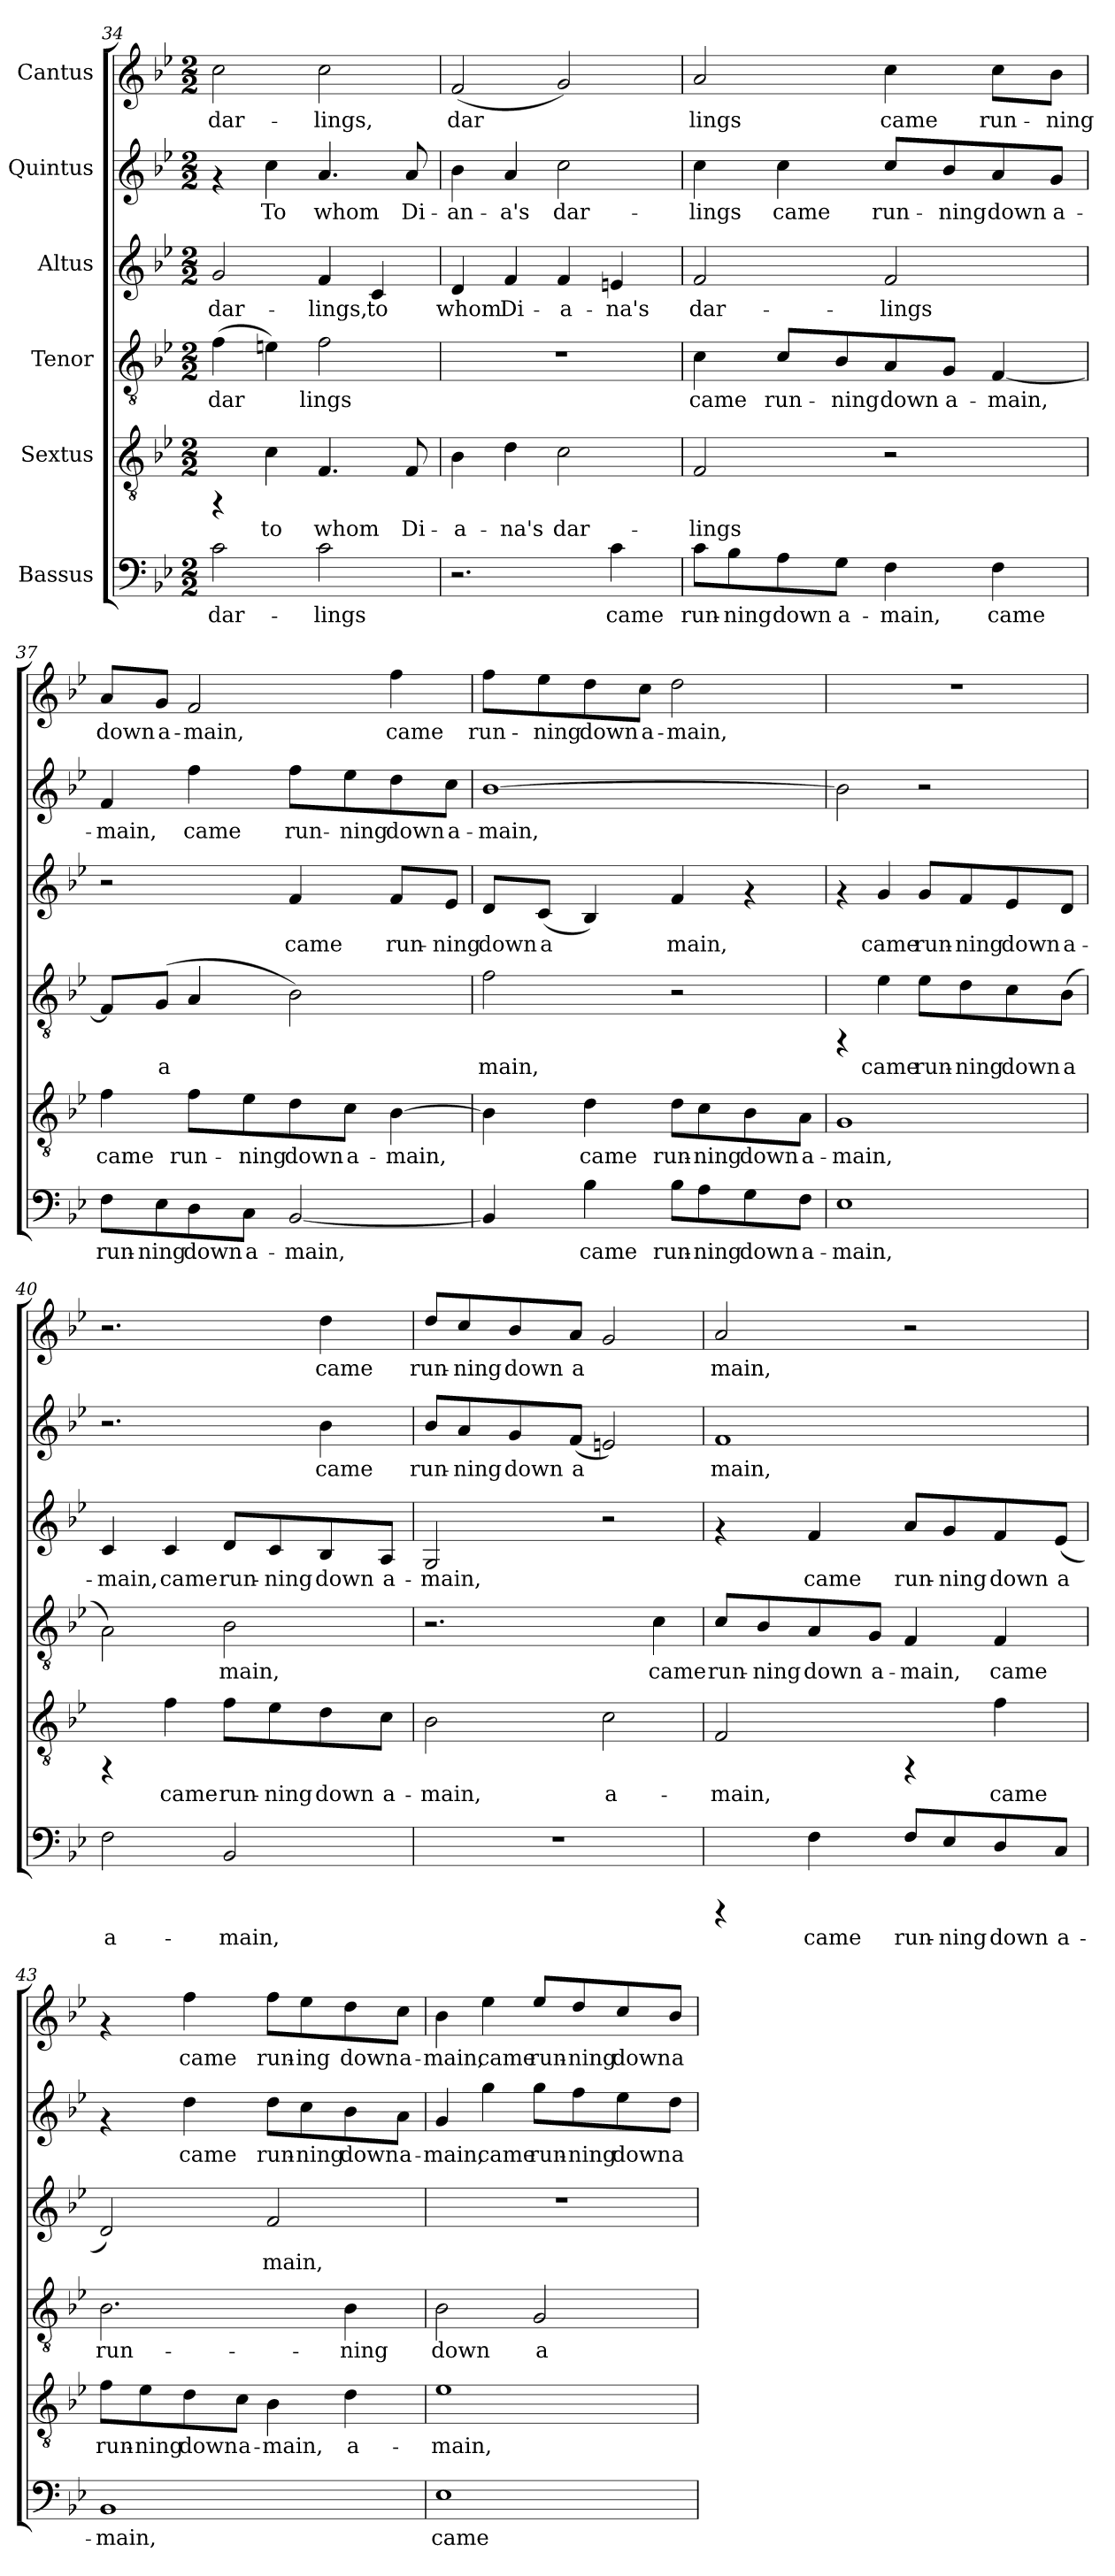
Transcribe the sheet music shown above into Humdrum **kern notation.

**kern	**text	**kern	**text	**kern	**text	**kern	**text	**kern	**text	**kern	**text
*part6	*part6	*part5	*part5	*part4	*part4	*part3	*part3	*part2	*part2	*part1	*part1
*staff6	*staff6	*staff5	*staff5	*staff4	*staff4	*staff3	*staff3	*staff2	*staff2	*staff1	*staff1
*I"Bassus	*	*I"Sextus	*	*I"Tenor	*	*I"Altus	*	*I"Quintus	*	*I"Cantus	*
!!LO:LB:g=z
*clefF4	*	*clefGv2	*	*clefGv2	*	*clefG2	*	*clefG2	*	*clefG2	*
*k[b-e-]	*	*k[b-e-]	*	*k[b-e-]	*	*k[b-e-]	*	*k[b-e-]	*	*k[b-e-]	*
*B-:	*	*B-:	*	*B-:	*	*B-:	*	*B-:	*	*B-:	*
*M2/2	*	*M2/2	*	*M2/2	*	*M2/2	*	*M2/2	*	*M2/2	*
=34	=34	=34	=34	=34	=34	=34	=34	=34	=34	=34	=34
!	!LO:LY:b:cj	!	!	!	!LO:LY:b:cj	!	!LO:LY:b:cj	!	!	!	!LO:LY:b:cj
2c\	dar-	4rFF	.	(>4f\	dar-	2g/	dar-	4rf	.	2cc\	dar-
!	!	!	!LO:LY:b:cj	!	!LO:LY:b:cj	!	!	!	!LO:LY:b:cj	!	!
.	.	4c\	to	4en\)	-	.	.	4cc\	To	.	.
!	!LO:LY:b:cj	!	!LO:LY:b:cj	!	!LO:LY:b:cj	!	!LO:LY:b:cj	!	!LO:LY:b:cj	!	!LO:LY:b:cj
2c\	-lings	4.F/	whom	2f\	lings	4f/	-lings,	4.a/	whom	2cc\	-lings,
!	!	!	!	!	!	!	!LO:LY:b:cj	!	!	!	!
.	.	.	.	.	.	4c/	to	.	.	.	.
!	!	!	!LO:LY:b:cj	!	!	!	!	!	!LO:LY:b:cj	!	!
.	.	8F/	Di-	.	.	.	.	8a/	Di-	.	.
=35	=35	=35	=35	=35	=35	=35	=35	=35	=35	=35	=35
!	!	!	!LO:LY:b:cj	!	!	!	!LO:LY:b:cj	!	!LO:LY:b:cj	!	!LO:LY:b:cj
2.r	.	4B-\	-a-	1r	.	4d/	whom	4b-\	-an-	(<2f/	dar-
!	!	!	!LO:LY:b:cj	!	!	!	!LO:LY:b:cj	!	!LO:LY:b:cj	!	!
.	.	4d\	-na's	.	.	4f/	Di-	4a/	-a's	.	.
!	!	!	!LO:LY:b:cj	!	!	!	!LO:LY:b:cj	!	!LO:LY:b:cj	!	!LO:LY:b:cj
.	.	2c\	dar-	.	.	4f/	-a-	2cc\	dar-	2g/)	--
!	!LO:LY:b:cj	!	!	!	!	!	!LO:LY:b:cj	!	!	!	!
4c\	came	.	.	.	.	4en/	-na's	.	.	.	.
=36	=36	=36	=36	=36	=36	=36	=36	=36	=36	=36	=36
!	!LO:LY:b:cj	!	!LO:LY:b:cj	!	!LO:LY:b:cj	!	!LO:LY:b:cj	!	!LO:LY:b:cj	!	!LO:LY:b:cj
8c\L	run-	2F/	-lings	4c\	came	2f/	dar-	4cc\	-lings	2a/	-lings
!	!LO:LY:b:cj	!	!	!	!	!	!	!	!	!	!
8B-\	-ning	.	.	.	.	.	.	.	.	.	.
!	!LO:LY:b:cj	!	!	!	!LO:LY:b:cj	!	!	!	!LO:LY:b:cj	!	!
8A\	down	.	.	8c/L	run-	.	.	4cc\	came	.	.
!	!LO:LY:b:cj	!	!	!	!LO:LY:b:cj	!	!	!	!	!	!
8G\J	a-	.	.	8B-/	-ning	.	.	.	.	.	.
!	!LO:LY:b:cj	!	!	!	!LO:LY:b:cj	!	!LO:LY:b:cj	!	!LO:LY:b:cj	!	!LO:LY:b:cj
4F\	-main,	2r	.	8A/	down	2f/	-lings	8cc/L	run-	4cc\	came
!	!	!	!	!	!LO:LY:b:cj	!	!	!	!LO:LY:b:cj	!	!
.	.	.	.	8G/J	a-	.	.	8b-/	-ning	.	.
!	!LO:LY:b:cj	!	!	!	!LO:LY:b:cj	!	!	!	!LO:LY:b:cj	!	!LO:LY:b:cj
4F\	came	.	.	[<4F/	-main,	.	.	8a/	down	8cc\L	run-
!	!	!	!	!	!	!	!	!	!LO:LY:b:cj	!	!LO:LY:b:cj
.	.	.	.	.	.	.	.	8g/J	a-	8b-\J	-ning
!!LO:PB:g=z
=37	=37	=37	=37	=37	=37	=37	=37	=37	=37	=37	=37
!	!LO:LY:b:cj	!	!LO:LY:b:cj	!	!LO:LY:b:cj	!	!	!	!LO:LY:b:cj	!	!LO:LY:b:cj
8F\L	run-	4f\	came	8F/L]	.	2r	.	4f/	-main,	8a/L	down
!	!LO:LY:b:cj	!	!	!	!LO:LY:b:cj	!	!	!	!	!	!LO:LY:b:cj
8E-\	-ning	.	.	(<8G/J	a-	.	.	.	.	8g/J	a-
!	!LO:LY:b:cj	!	!LO:LY:b:cj	!	!LO:LY:b:cj	!	!	!	!LO:LY:b:cj	!	!LO:LY:b:cj
8D\	down	8f\L	run-	4A/	--	.	.	4ff\	came	2f/	-main,
!	!LO:LY:b:cj	!	!LO:LY:b:cj	!	!	!	!	!	!	!	!
8C\J	a-	8e-\	-ning	.	.	.	.	.	.	.	.
!	!LO:LY:b:cj	!	!LO:LY:b:cj	!	!LO:LY:b:cj	!	!LO:LY:b:cj	!	!LO:LY:b:cj	!	!
[<2BB-/	-main,	8d\	down	2B-\)	--	4f/	came	8ff\L	run-	.	.
!	!	!	!LO:LY:b:cj	!	!	!	!	!	!LO:LY:b:cj	!	!
.	.	8c\J	a-	.	.	.	.	8ee-\	-ning	.	.
!	!	!	!LO:LY:b:cj	!	!	!	!LO:LY:b:cj	!	!LO:LY:b:cj	!	!LO:LY:b:cj
.	.	[>4B-\	-main,	.	.	8f/L	run-	8dd\	down	4ff\	came
!	!	!	!	!	!	!	!LO:LY:b:cj	!	!LO:LY:b:cj	!	!
.	.	.	.	.	.	8e-/J	-ning	8cc\J	a-	.	.
=38	=38	=38	=38	=38	=38	=38	=38	=38	=38	=38	=38
!	!LO:LY:b:cj	!	!LO:LY:b:cj	!	!LO:LY:b:cj	!	!LO:LY:b:cj	!	!LO:LY:b:cj	!	!LO:LY:b:cj
4BB-/]	.	4B-\]	.	2f\	-main,	8d/L	down	[>1b-	-main,	8ff\L	run-
!	!	!	!	!	!	!	!LO:LY:b:cj	!	!	!	!LO:LY:b:cj
.	.	.	.	.	.	(<8c/J	a-	.	.	8ee-\	-ning
!	!LO:LY:b:cj	!	!LO:LY:b:cj	!	!	!	!LO:LY:b:cj	!	!	!	!LO:LY:b:cj
4B-\	came	4d\	came	.	.	4B-/)	-	.	.	8dd\	down
!	!	!	!	!	!	!	!	!	!	!	!LO:LY:b:cj
.	.	.	.	.	.	.	.	.	.	8cc\J	a-
!	!LO:LY:b:cj	!	!LO:LY:b:cj	!	!	!	!LO:LY:b:cj	!	!	!	!LO:LY:b:cj
8B-\L	run-	8d\L	run-	2r	.	4f/	main,	.	.	2dd\	-main,
!	!LO:LY:b:cj	!	!LO:LY:b:cj	!	!	!	!	!	!	!	!
8A\	-ning	8c\	-ning	.	.	.	.	.	.	.	.
!	!LO:LY:b:cj	!	!LO:LY:b:cj	!	!	!	!	!	!	!	!
8G\	down	8B-\	down	.	.	4rf	.	.	.	.	.
!	!LO:LY:b:cj	!	!LO:LY:b:cj	!	!	!	!	!	!	!	!
8F\J	a-	8A\J	a-	.	.	.	.	.	.	.	.
=39	=39	=39	=39	=39	=39	=39	=39	=39	=39	=39	=39
!	!LO:LY:b:cj	!	!LO:LY:b:cj	!	!	!	!	!	!	!	!
1E-	-main,	1G	-main,	4rFF	.	4rf	.	2b-\]	.	1r	.
!	!	!	!	!	!LO:LY:b:cj	!	!LO:LY:b:cj	!	!	!	!
.	.	.	.	4e-\	came	4g/	came	.	.	.	.
!	!	!	!	!	!LO:LY:b:cj	!	!LO:LY:b:cj	!	!	!	!
.	.	.	.	8e-\L	run-	8g/L	run-	2r	.	.	.
!	!	!	!	!	!LO:LY:b:cj	!	!LO:LY:b:cj	!	!	!	!
.	.	.	.	8d\	-ning	8f/	-ning	.	.	.	.
!	!	!	!	!	!LO:LY:b:cj	!	!LO:LY:b:cj	!	!	!	!
.	.	.	.	8c\	down	8e-/	down	.	.	.	.
!	!	!	!	!	!LO:LY:b:cj	!	!LO:LY:b:cj	!	!	!	!
.	.	.	.	(>8B-\J	a-	8d/J	a-	.	.	.	.
!!LO:LB:g=z
=40	=40	=40	=40	=40	=40	=40	=40	=40	=40	=40	=40
!	!LO:LY:b:cj	!	!	!	!LO:LY:b:cj	!	!LO:LY:b:cj	!	!	!	!
2F\	a-	4rFF	.	2A\)	-	4c/	-main,	2.r	.	2.r	.
!	!	!	!LO:LY:b:cj	!	!	!	!LO:LY:b:cj	!	!	!	!
.	.	4f\	came	.	.	4c/	came	.	.	.	.
!	!LO:LY:b:cj	!	!LO:LY:b:cj	!	!LO:LY:b:cj	!	!LO:LY:b:cj	!	!	!	!
2BB-/	-main,	8f\L	run-	2B-\	main,	8d/L	run-	.	.	.	.
!	!	!	!LO:LY:b:cj	!	!	!	!LO:LY:b:cj	!	!	!	!
.	.	8e-\	-ning	.	.	8c/	-ning	.	.	.	.
!	!	!	!LO:LY:b:cj	!	!	!	!LO:LY:b:cj	!	!LO:LY:b:cj	!	!LO:LY:b:cj
.	.	8d\	down	.	.	8B-/	down	4b-\	came	4dd\	came
!	!	!	!LO:LY:b:cj	!	!	!	!LO:LY:b:cj	!	!	!	!
.	.	8c\J	a-	.	.	8A/J	a-	.	.	.	.
=41	=41	=41	=41	=41	=41	=41	=41	=41	=41	=41	=41
!	!	!	!LO:LY:b:cj	!	!	!	!LO:LY:b:cj	!	!LO:LY:b:cj	!	!LO:LY:b:cj
1r	.	2B-\	-main,	2.r	.	2G/	-main,	8b-/L	run-	8dd/L	run-
!	!	!	!	!	!	!	!	!	!LO:LY:b:cj	!	!LO:LY:b:cj
.	.	.	.	.	.	.	.	8a/	-ning	8cc/	-ning
!	!	!	!	!	!	!	!	!	!LO:LY:b:cj	!	!LO:LY:b:cj
.	.	.	.	.	.	.	.	8g/	down	8b-/	down
!	!	!	!	!	!	!	!	!	!LO:LY:b:cj	!	!LO:LY:b:cj
.	.	.	.	.	.	.	.	(<8f/J	a-	8a/J	a
!	!	!	!LO:LY:b:cj	!	!	!	!	!	!LO:LY:b:cj	!	!LO:LY:b:cj
.	.	2c\	a-	.	.	2r	.	2en/)	--	2g/	-
!	!	!	!	!	!LO:LY:b:cj	!	!	!	!	!	!
.	.	.	.	4c\	came	.	.	.	.	.	.
=42	=42	=42	=42	=42	=42	=42	=42	=42	=42	=42	=42
!	!	!	!LO:LY:b:cj	!	!LO:LY:b:cj	!	!	!	!LO:LY:b:cj	!	!LO:LY:b:cj
4rCCC	.	2F/	-main,	8c/L	run-	4rf	.	1f	-main,	2a/	-main,
!	!	!	!	!	!LO:LY:b:cj	!	!	!	!	!	!
.	.	.	.	8B-/	-ning	.	.	.	.	.	.
!	!LO:LY:b:cj	!	!	!	!LO:LY:b:cj	!	!LO:LY:b:cj	!	!	!	!
4F\	came	.	.	8A/	down	4f/	came	.	.	.	.
!	!	!	!	!	!LO:LY:b:cj	!	!	!	!	!	!
.	.	.	.	8G/J	a-	.	.	.	.	.	.
!	!LO:LY:b:cj	!	!	!	!LO:LY:b:cj	!	!LO:LY:b:cj	!	!	!	!
8F/L	run-	4rFF	.	4F/	-main,	8a/L	run-	.	.	2r	.
!	!LO:LY:b:cj	!	!	!	!	!	!LO:LY:b:cj	!	!	!	!
8E-/	-ning	.	.	.	.	8g/	-ning	.	.	.	.
!	!LO:LY:b:cj	!	!LO:LY:b:cj	!	!LO:LY:b:cj	!	!LO:LY:b:cj	!	!	!	!
8D/	down	4f\	came	4F/	came	8f/	down	.	.	.	.
!	!LO:LY:b:cj	!	!	!	!	!	!LO:LY:b:cj	!	!	!	!
8C/J	a-	.	.	.	.	(<8e-/J	a-	.	.	.	.
!!LO:PB:g=z
=43	=43	=43	=43	=43	=43	=43	=43	=43	=43	=43	=43
!	!LO:LY:b:cj	!	!LO:LY:b:cj	!	!LO:LY:b:cj	!	!LO:LY:b:cj	!	!	!	!
1BB-	-main,	8f\L	run-	2.B-\	run-	2d/)	-	4rf	.	4rf	.
!	!	!	!LO:LY:b:cj	!	!	!	!	!	!	!	!
.	.	8e-\	-ning	.	.	.	.	.	.	.	.
!	!	!	!LO:LY:b:cj	!	!	!	!	!	!LO:LY:b:cj	!	!LO:LY:b:cj
.	.	8d\	down	.	.	.	.	4dd\	came	4ff\	came
!	!	!	!LO:LY:b:cj	!	!	!	!	!	!	!	!
.	.	8c\J	a-	.	.	.	.	.	.	.	.
!	!	!	!LO:LY:b:cj	!	!	!	!LO:LY:b:cj	!	!LO:LY:b:cj	!	!LO:LY:b:cj
.	.	4B-\	-main,	.	.	2f/	main,	8dd\L	run-	8ff\L	run-
!	!	!	!	!	!	!	!	!	!LO:LY:b:cj	!	!LO:LY:b:cj
.	.	.	.	.	.	.	.	8cc\	-ning	8ee-\	-ing
!	!	!	!LO:LY:b:cj	!	!LO:LY:b:cj	!	!	!	!LO:LY:b:cj	!	!LO:LY:b:cj
.	.	4d\	a-	4B-\	-ning	.	.	8b-\	down	8dd\	down
!	!	!	!	!	!	!	!	!	!LO:LY:b:cj	!	!LO:LY:b:cj
.	.	.	.	.	.	.	.	8a\J	a-	8cc\J	a-
=44	=44	=44	=44	=44	=44	=44	=44	=44	=44	=44	=44
!	!LO:LY:b:cj	!	!LO:LY:b:cj	!	!LO:LY:b:cj	!	!	!	!LO:LY:b:cj	!	!LO:LY:b:cj
1E-	came	1e-	-main,	2B-\	down	1r	.	4g/	-main,	4b-\	-main,
!	!	!	!	!	!	!	!	!	!LO:LY:b:cj	!	!LO:LY:b:cj
.	.	.	.	.	.	.	.	4gg\	came	4ee-\	came
!	!	!	!	!	!LO:LY:b:cj	!	!	!	!LO:LY:b:cj	!	!LO:LY:b:cj
.	.	.	.	2G/	a-	.	.	8gg\L	run-	8ee-/L	run-
!	!	!	!	!	!	!	!	!	!LO:LY:b:cj	!	!LO:LY:b:cj
.	.	.	.	.	.	.	.	8ff\	-ning	8dd/	-ning
!	!	!	!	!	!	!	!	!	!LO:LY:b:cj	!	!LO:LY:b:cj
.	.	.	.	.	.	.	.	8ee-\	down	8cc/	down
!	!	!	!	!	!	!	!	!	!LO:LY:b:cj	!	!LO:LY:b:cj
.	.	.	.	.	.	.	.	8dd\J	a-	8b-/J	a-
=	=	=	=	=	=	=	=	=	=	=	=
*-	*-	*-	*-	*-	*-	*-	*-	*-	*-	*-	*-
